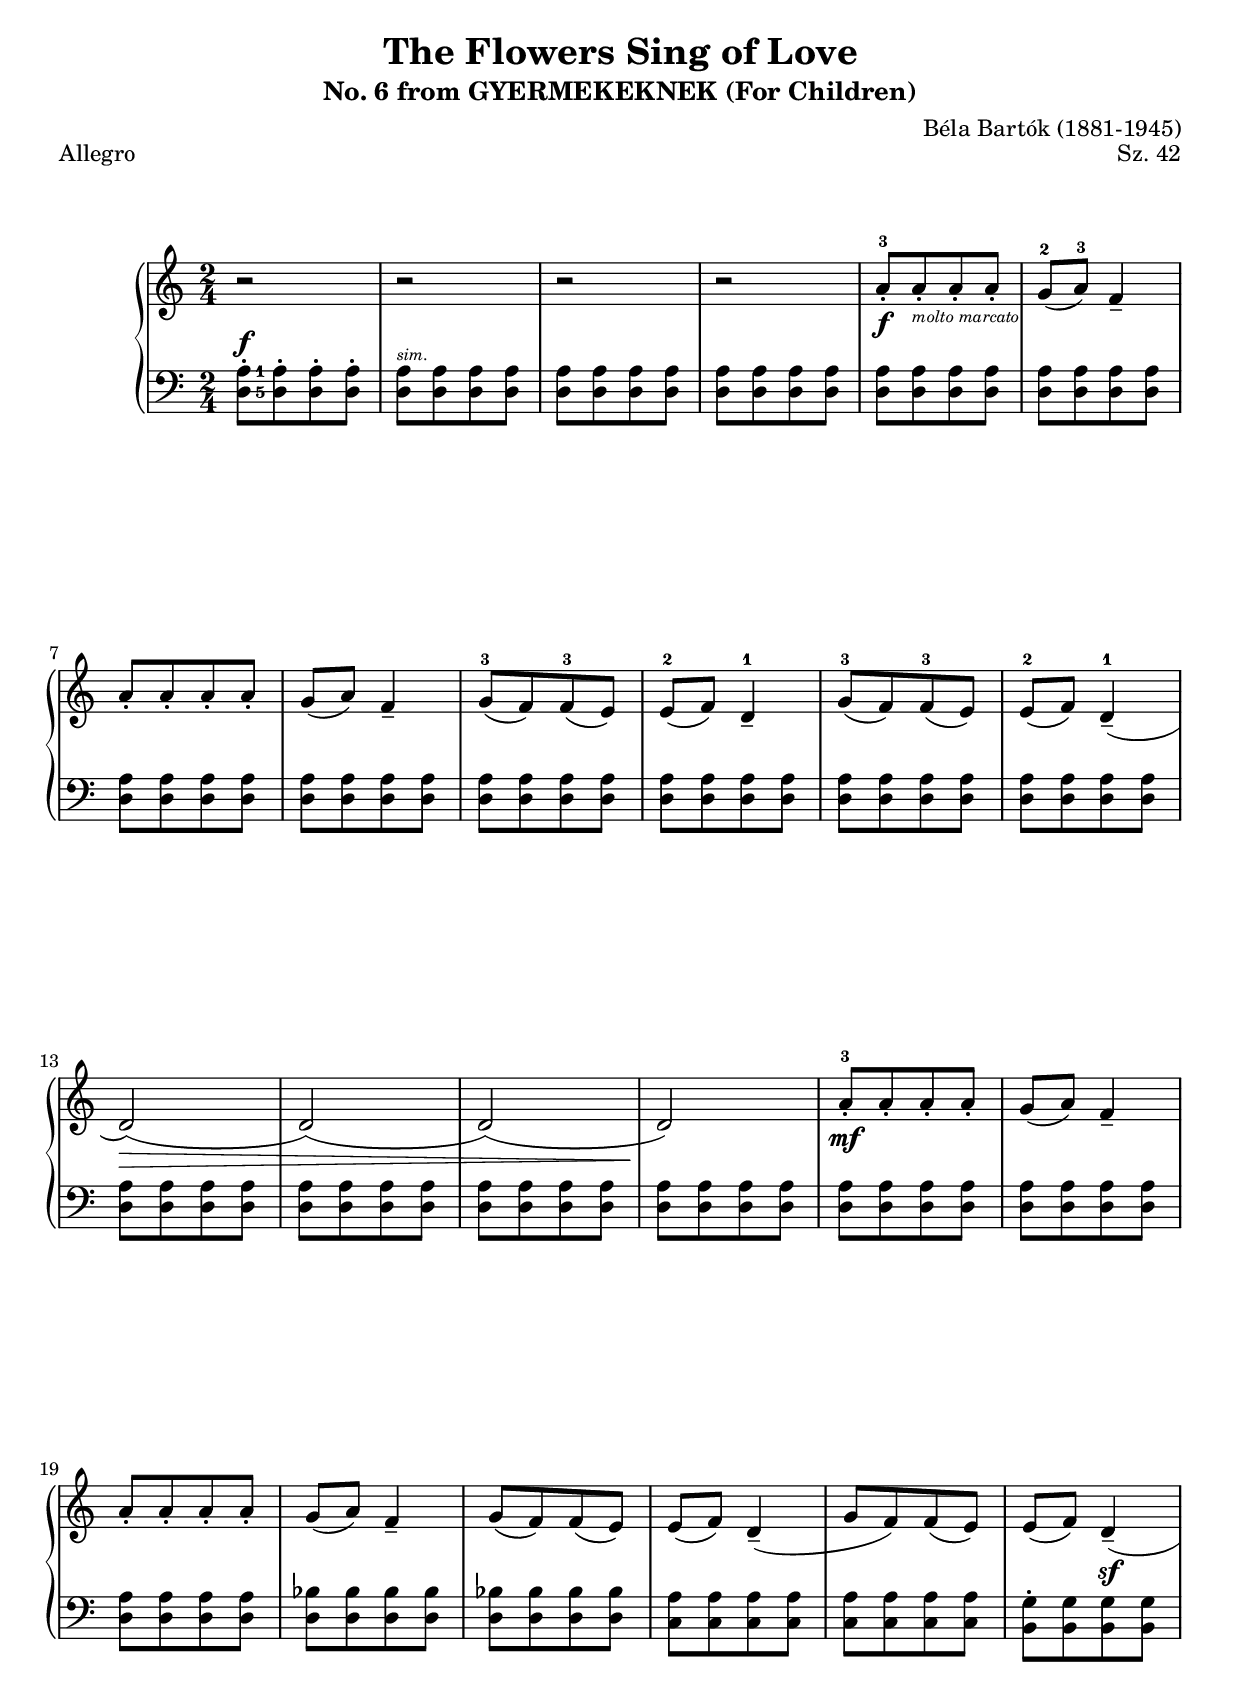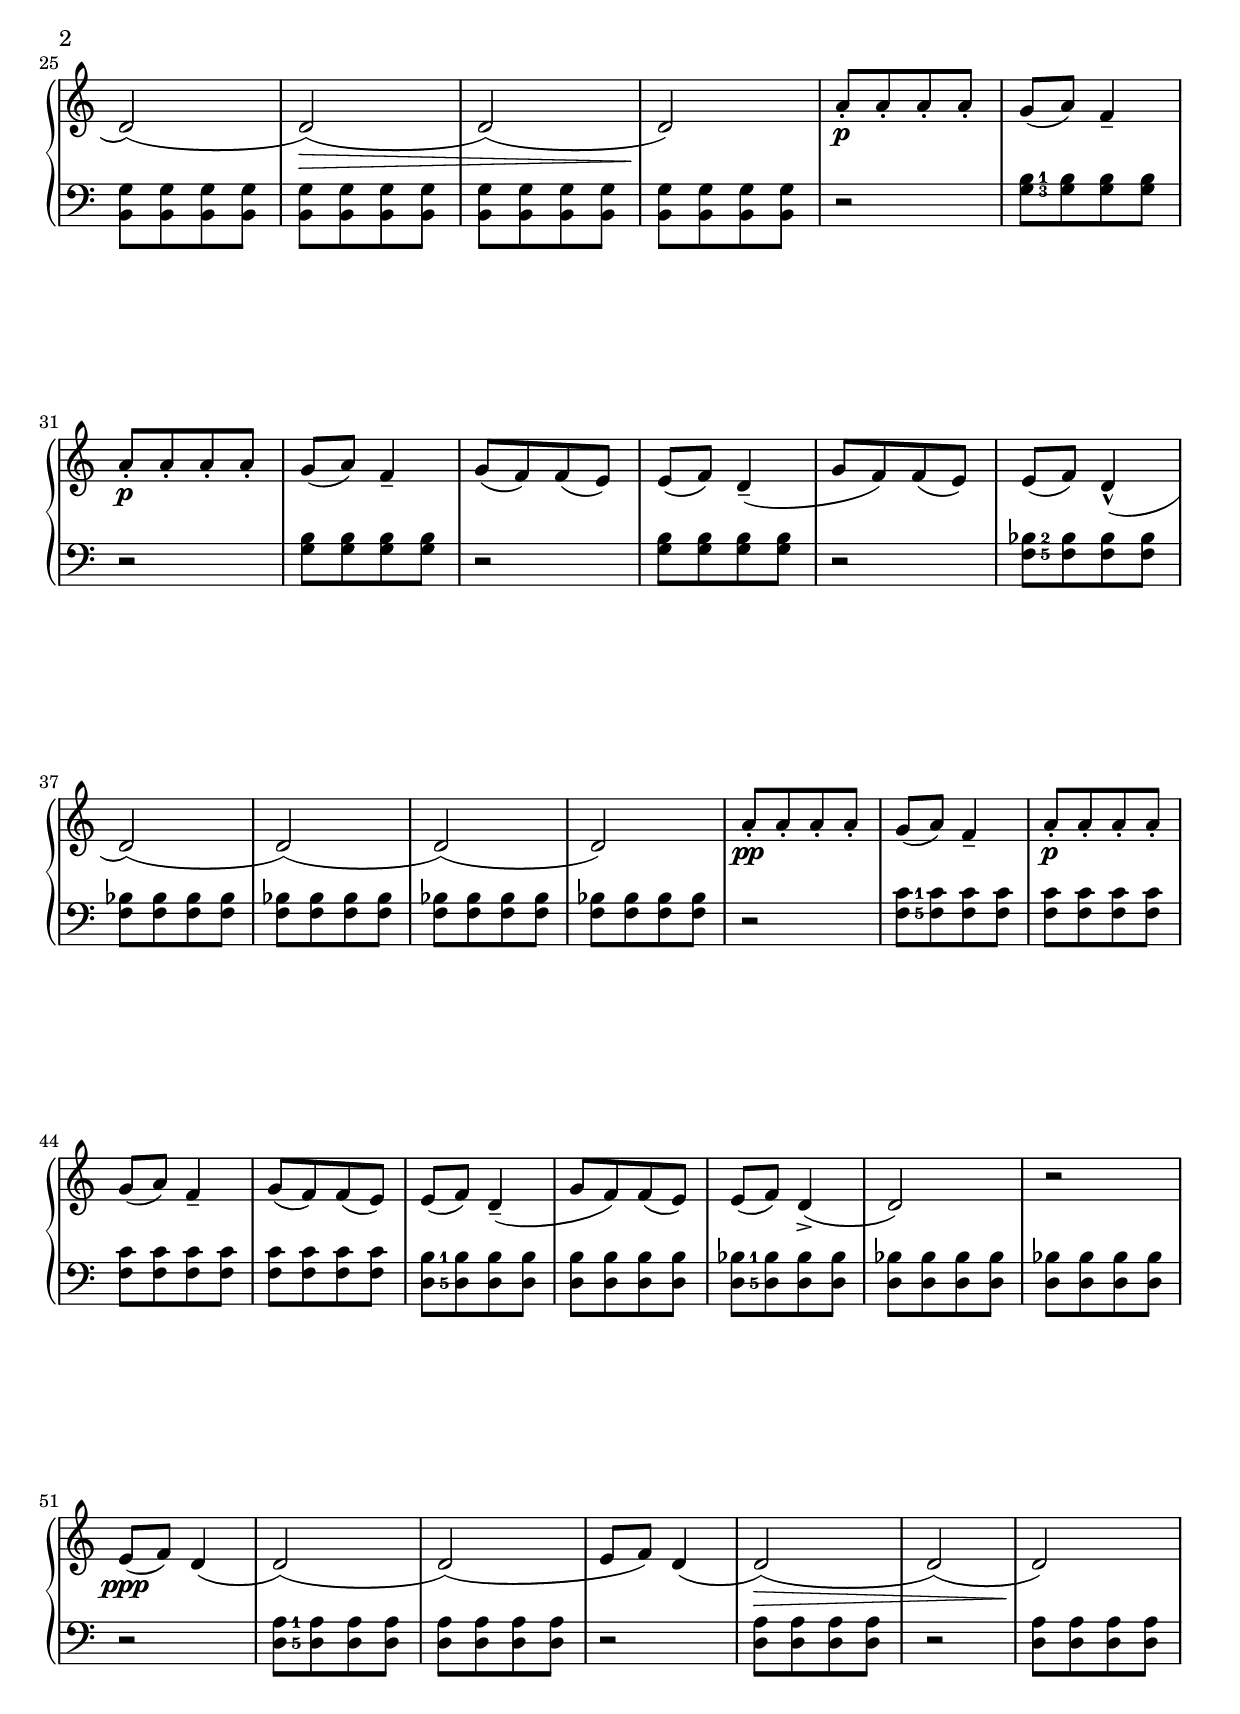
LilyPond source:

\version "2.10.33"
\include "espanol.ly"
\header{
  title = "The Flowers Sing of Love"
  subtitle = "No. 6 from GYERMEKEKNEK (For Children)"
  composer = "Béla Bartók (1881-1945)"
  opus = "Sz. 42"
  piece = "Allegro"
}

% define the left and the right hand in new variables
rightHand = {
  \clef treble
  \time 2/4
  \relative do'' {
    r2 | r | r | r | 
    % parte A1
    la8-.-3[ \f la-._\markup { \teeny \italic "molto marcato" } la-. la-.] |
    sol-2( la-3) fa4-- |
    \break

    % 7
    la8-.[ la-. la-. la-.] |
    sol( la) fa4-- |
    sol8-3([ fa) fa-3( mi)] |
    mi-2( fa) re4---1 |
    sol8-3([ fa) fa-3( mi)] |
    mi-2( fa) re4---1( |
    \break

    % 13
    re2)( \> | re)( | re)( | re) \! |
    % parte A2
    la'8-.-3[ \mf la-. la-. la-.] |
    sol( la) fa4-- |
    \break

    % 19
    la8-.[ la-. la-. la-.] |
    sol( la) fa4-- |
    sol8([ fa) fa( mi)] |
    mi( fa) re4--( |
    sol8([ fa) fa( mi)] |
    mi( fa) re4--( \sf |
    \pageBreak

    % 25
    re2)( | re)( \> | re)( | re) \! |
    % parte A3
    la'8-.[ \p la-. la-. la-.] |
    sol( la) fa4-- |
    \break

    % 31
    la8-.[ \p la-. la-. la-.] |
    sol( la) fa4-- |
    sol8([ fa) fa( mi)] |
    mi( fa) re4--( |
    sol8([ fa) fa( mi)] |
    mi( fa) re4-^( |
    \break

    % 37
    re2)( | re)( | re)( | re) |
    % parte A4
    la'8-.[ \pp la-. la-. la-.] |
    sol( la) fa4-- |
    la8-.[ \p la-. la-. la-.] |
    \break

    % 44
    sol( la) fa4-- |
    sol8([ fa) fa( mi)] |
    mi( fa) re4--( |
    sol8([ fa) fa( mi)] |
    mi( fa) re4->( |
    re2) | r |
    \break

    % 51
    mi8( \ppp fa) re4( |
    re2)( | re)( | 
    mi8( fa) re4( |
    re2)( \> | re)( | re) \!
    \bar "|"
  }
}

patronA = { <re la'>8[ <re la'> <re la'> <re la'>] }

leftHand = {
  \clef bass
  \time 2/4
  \relative do {
    \set fingeringOrientations = #'(right)
    <re-5 la'-1>8-.[^\f <re la'>-. <re la'>-. <re la'>-.] |
    <re la'>[^\markup { \teeny \italic sim. } <re la'> <re la'> <re la'>] |
    \repeat unfold 4 { \patronA | }

    % 7
    \repeat unfold 6 { \patronA | }

    % 13
    \repeat unfold 6 { \patronA | }

    % 19
    \patronA |
    \repeat unfold 2 { <re sib'>8[ <re sib'> <re sib'> <re sib'>] | }
    \repeat unfold 2 { <do la'>8[ <do la'> <do la'> <do la'>] | }
    <si sol'>8-.[ <si sol'> <si sol'> <si sol'>] | 

    % 25
    \repeat unfold 4 { <si sol'>8[ <si sol'> <si sol'> <si sol'>] | }
    r2 |
    <sol'-3 si-1>8[ <sol si> <sol si> <sol si>] |

    % 31
    \repeat unfold 2 { r2 | <sol si>8[ <sol si> <sol si> <sol si>] | }
    r2 |
    <fa-5 sib-2>8[ <fa sib> <fa sib> <fa sib>] |

    % 37
    \repeat unfold 4 { <fa sib>8[ <fa sib> <fa sib> <fa sib>] | }
    r2 |
    <fa-5 do'-1>8[ <fa do'> <fa do'> <fa do'>] |
    <fa do'>8[ <fa do'> <fa do'> <fa do'>] |

    % 44
    \repeat unfold 2 { <fa do'>8[ <fa do'> <fa do'> <fa do'>] | }
    <re-5 si'-1>8[ <re si'> <re si'> <re si'>] |
    <re si'>8[ <re si'> <re si'> <re si'>] |
    <re-5 sib'-1>8[ <re sib'> <re sib'> <re sib'>] |
    \repeat unfold 2 { <re sib'>8[ <re sib'> <re sib'> <re sib'>] | }

    % 51
    r2 |
    <re-5 la'-1>8[ <re la'> <re la'> <re la'>] |
    \repeat unfold 2 { <re la'>8[ <re la'> <re la'> <re la'>] | r2 | }
    <re la'>8[ <re la'> <re la'> <re la'>] 
    \bar "|"
  }
}

% bring the two hands together
\score {
  \new PianoStaff {
    \set PianoStaff.midiInstrument = "acoustic grand"
    <<
      \new Staff = "Right Hand" { \rightHand }
      \new Staff = "Left Hand" { \leftHand }
    >>
  }

  \midi {}
  
  \layout {
    \context {
      \PianoStaff
    }
  }
}


